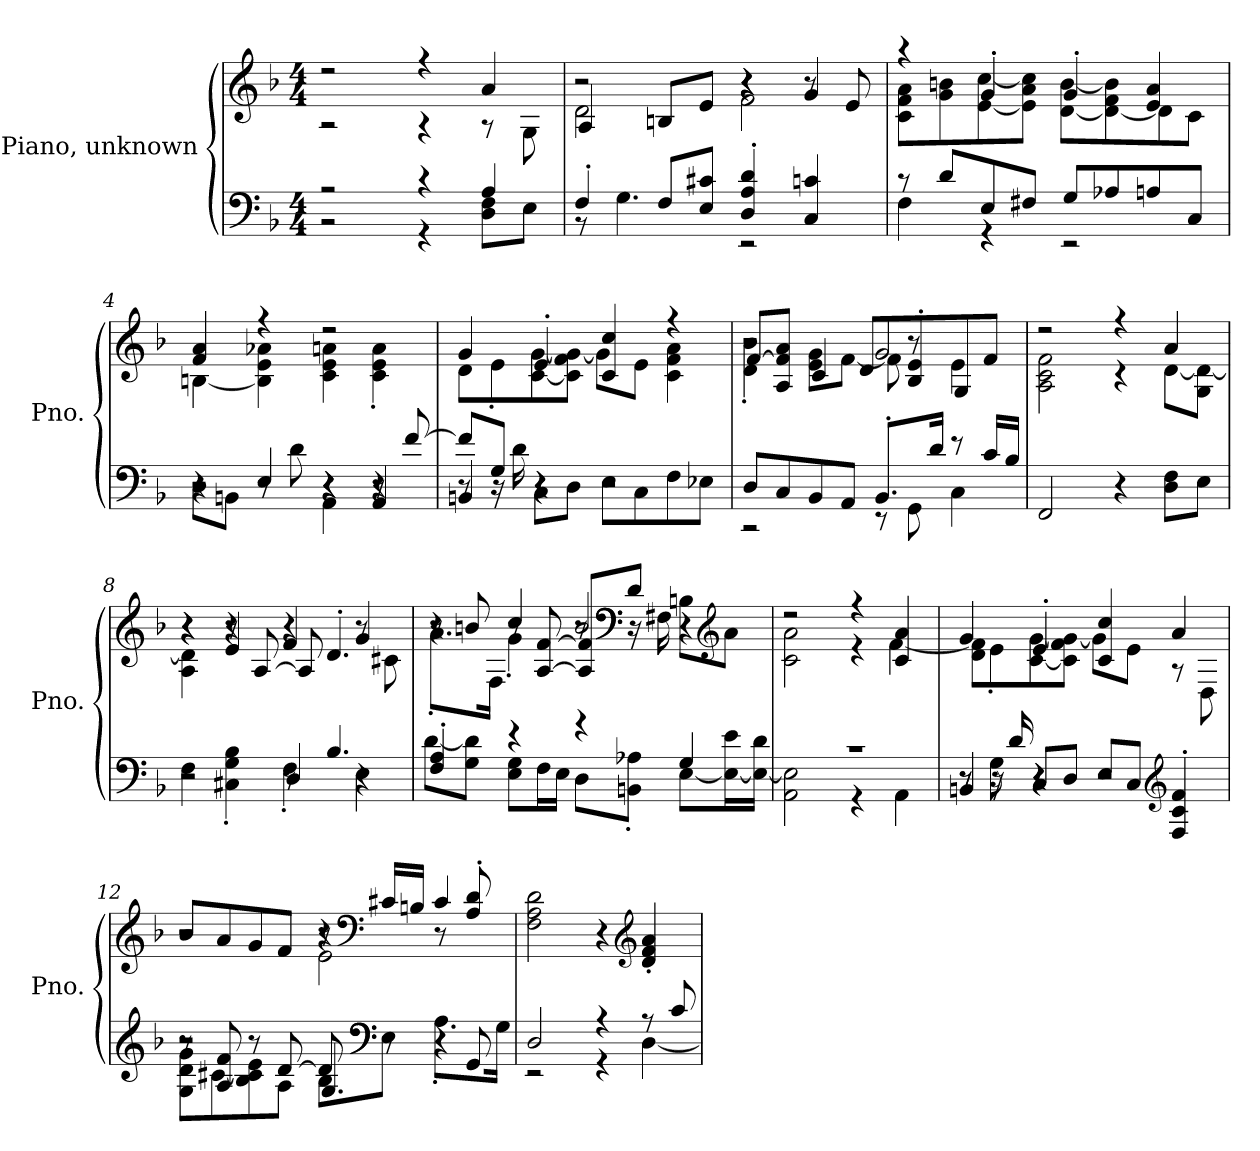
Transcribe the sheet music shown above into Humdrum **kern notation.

**kern	**kern
*part1	*part1
*staff2	*staff1
*I"Piano, unknown	*
*I'Pno.	*
*clefF4	*clefG2
*k[b-]	*k[b-]
*M4/4	*M4/4
*MM120	*MM120
=1	=1
*^	*^
2r	2r	2r	2r
4r	4r	4r	4r
4A/	8D\ 8F\L	4a/	8r
.	8E\J	.	8G\
=2	=2	=2	=2
*	*	*	*^
4F'/	8r	2r	2d\	4A/
.	4.G\	.	.	.
8F/L	.	.	.	8Bn/L
8E/ 8c#X/J	.	.	.	8e/J
4D/' 4A/' 4d/'	2r	4r	2f\	4r
4C/ 4cn/	.	4g/	.	8r
.	.	.	.	8e/
*	*	*	*v	*v
=3	=3	=3	=3
8r	4F\	4r	8c\ 8f\ 8a\L
8d/L	.	.	8g\ 8bn\
8E/	4r	4g'/	[8e\ [8cc\
8F#X/J	.	.	8e\] 8a\ 8cc\]J
8G/L	2r	4g'/	[8d\ [8b\L
8A-X/	.	.	8d\_ 8f\ 8b\]
8An/	.	4e/ 4a/	8d\]
8C/J	.	.	8c\J
=4	=4	=4	=4
*	*^	*	*
2r	8D\L	4r	4f/ 4a/	[4Bn\
.	8BBn\J	.	.	.
.	8r	4E/	4r	4B\] 4e\ 4a-X\
.	8d\	.	.	.
4r	4AA\	4r	2r	4c\ 4e\ 4an\
8r	4r	4AA/	.	4c\' 4e\' 4a\'
[8f/	.	.	.	.
!!LO:LB:g=z	!!
=5	=5	=5	=5	=5
8f/L]	8r	4BBn/	4g/	8d\L
8G/J	16r	.	.	8e'\
.	16d\	.	.	.
4r	8C\L	4r	4e'/	[8c\ [8g\
.	8D\J	.	.	8c\] 8f\ 8g\_J
2r	8E\L	2r	4c/ 4cc/	8g\L]
.	8C\	.	.	8e\J
.	8F\	.	4r	4c\ 4f\ 4a\
.	8E-X\J	.	.	.
*	*v	*v	*	*
=6	=6	=6	=6
*	*	*	*^
8D/L	2r	2r	4d\' 4b-\'	[8f/L
8C/	.	.	.	8A/ 8f/] 8a/J
8BB-/	.	.	8e\ 8g\L	4c/
8AA/J	.	.	[8f\J	.
8.BB-'/L	8r	2g/	8f\]	8d/L
.	8GG\	.	8r	8B-/' 8e/'
16d/Jk	.	.	.	.
8r	4C\	.	4e\	8G/
16c/LL	.	.	.	8f/J
16B-/JJ	.	.	.	.
*v	*v	*	*	*
*	*	*v	*v
=7	=7	=7
2FF/	2r	2A\ 2c\ 2f\
4r	4r	4r
8D\ 8F\L	4a/	[8d\L
8E\J	.	8G\ 8d\_J
=8	=8	=8
*^	*	*^
*	*^	*	*	*
2r	4F\	2r	4r	4A\ 4d\]	4r
.	4C#X\' 4G\' 4B-\'	.	4e/	4r	8r
.	.	.	.	.	[8A/
8r	4F'\	4D/	4f/	4r	8A/]
4.B-/	.	.	.	.	4.d'/
.	4E\	4r	4g/	8r	.
.	.	.	.	8c#X\	.
*	*v	*v	*	*	*
!!LO:LB:g=z	!!	!!
=9	=9	=9	=9	=9
4F/' 4A/'	[8d\L	8r	8.a'\L	4r
.	8G\ 8d\]J	8bn/	.	.
.	.	.	16F\Jk	.
4r	8E\ 8G\L	4cc/	4g'\	8r
.	16F\L	.	.	[8A/ [8f/
.	16E\JJ	.	.	.
4r	8D\L	2b/	8r	8A/] 8f/]L
*	*	*clefF4	*	*
.	8BBn\' 8A-X\'J	.	16r	8d/J
.	.	.	16F#X\	.
4G/	[8E\L	.	8Bn\L	4r
*	*	*clefG2	*	*
.	16E\_ 16e\L	.	8a\J	.
.	16E\_ 16d\JJ	.	.	.
*	*	*	*v	*v
=10	=10	=10	=10
1r	2AA\ 2E\]	2r	2c\ 2a\
.	4r	4r	4r
.	4AA\	4c/ 4a/	[4f\
=11	=11	=11	=11
*	*^	*	*
8r	8r	4BBn/	4g/	8d\ 8f\]L
16r	8G\	.	.	8e'\
16d/	.	.	.	.
8C/L	4r	4r	4e'/	[8c\ [8g\
8D/J	.	.	.	8c\] 8f\ 8g\_J
8E/L	2r	2r	4c/ 4cc/	8g\L]
8C/J	.	.	.	8e\J
*clefG2	*	*	*	*
4F/' 4c/' 4f/'	.	.	4a/	8r
.	.	.	.	8D\
!!LO:LB:g=z
=12	=12	=12	=12	=12
*	*	*	*	*^
8r	8G\ 8d\ 8g\L	2r	8b-/L	2r	2r
8A/ 8f/	[8c#X\	.	8a/	.	.
8r	8B-\ 8c#\] 8e\	.	8g/	.	.
[8d/	8A\J	.	8f/J	.	.
8d/]	8B-\L	4.G/	8r	2e\	4r
*clefF4	*	*	*clefF4	*	*
8r	8E\J	.	16c#X/LL	.	.
.	.	.	16Bn/JJ	.	.
4r	8.A'\L	.	8r	.	4c#/
.	.	8GG/	8A/' 8d/'	.	.
.	16G\Jk	.	.	.	.
*	*v	*v	*	*	*
*	*	*v	*v	*v
=13	=13	=13
2D/	2r	2F\ 2A\ 2d\
4r	4r	4r
*	*	*clefG2
8r	[4D\	4d/' 4f/' 4a/'
8c/	.	.
*v	*v	*
=	=
*-	*-
